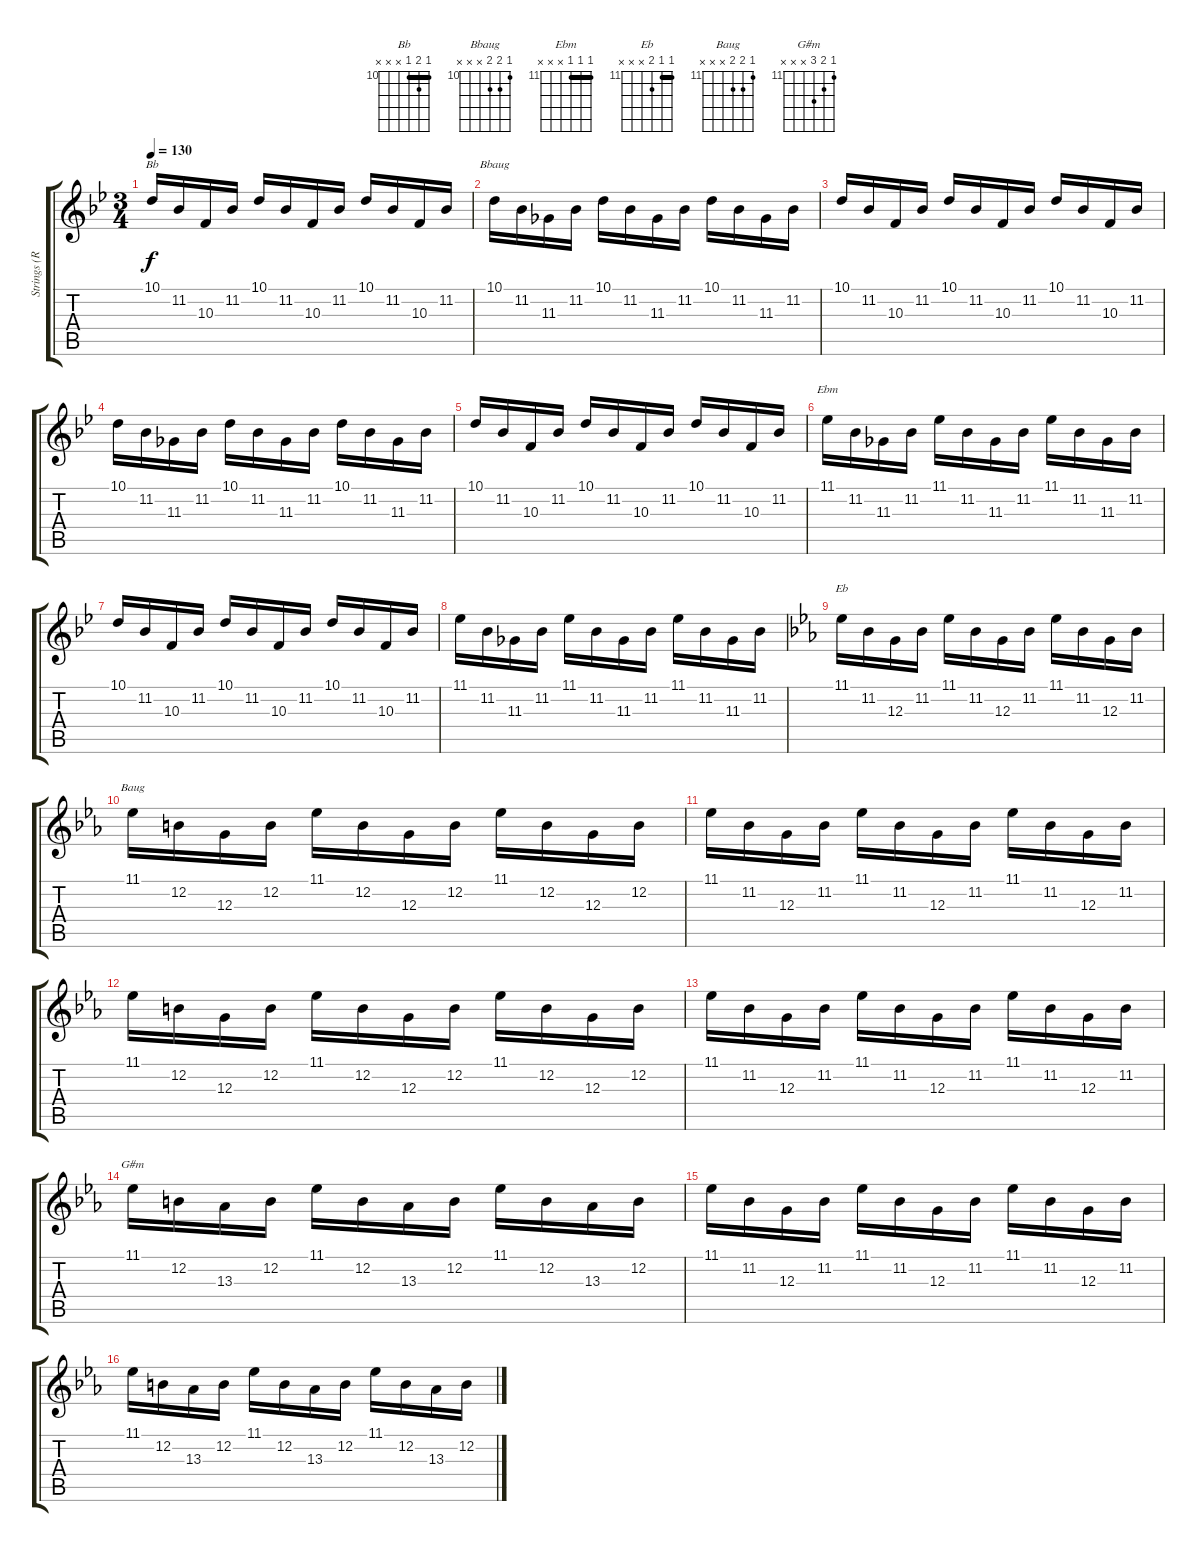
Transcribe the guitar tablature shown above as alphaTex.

\track ("Strings (RH)" "Strings (R") {instrument stringensemble1}
\staff {score tabs}
\tuning (E4 B3 G3 D3 A2 E2) {hide}
\chord ("Bb" 10 11 10 x x x) {firstfret 10 barre 10}
\chord ("Bbaug" 10 11 11 x x x) {firstfret 10}
\chord ("Ebm" 11 11 11 x x x) {firstfret 11 barre 11}
\chord ("Eb" 11 11 12 x x x) {firstfret 11 barre 11}
\chord ("Baug" 11 12 12 x x x) {firstfret 11}
\chord ("G#m" 11 12 13 x x x) {firstfret 11}
\ts (3 4)
\tempo 130
\clef g2
\ks bb
10.1.16{ch "Bb" dy f} 11.2.16 10.3.16 11.2.16 10.1.16 11.2.16 10.3.16 11.2.16 10.1.16 11.2.16 10.3.16 11.2.16 |
10.1.16{ch "Bbaug"} 11.2.16 11.3.16 11.2.16 10.1.16 11.2.16 11.3.16 11.2.16 10.1.16 11.2.16 11.3.16 11.2.16 |
10.1.16 11.2.16 10.3.16 11.2.16 10.1.16 11.2.16 10.3.16 11.2.16 10.1.16 11.2.16 10.3.16 11.2.16 |
10.1.16 11.2.16 11.3.16 11.2.16 10.1.16 11.2.16 11.3.16 11.2.16 10.1.16 11.2.16 11.3.16 11.2.16 |
10.1.16 11.2.16 10.3.16 11.2.16 10.1.16 11.2.16 10.3.16 11.2.16 10.1.16 11.2.16 10.3.16 11.2.16 |
11.1.16{ch "Ebm"} 11.2.16 11.3.16 11.2.16 11.1.16 11.2.16 11.3.16 11.2.16 11.1.16 11.2.16 11.3.16 11.2.16 |
10.1.16 11.2.16 10.3.16 11.2.16 10.1.16 11.2.16 10.3.16 11.2.16 10.1.16 11.2.16 10.3.16 11.2.16 |
11.1.16 11.2.16 11.3.16 11.2.16 11.1.16 11.2.16 11.3.16 11.2.16 11.1.16 11.2.16 11.3.16 11.2.16 |
\ks eb
11.1.16{ch "Eb"} 11.2.16 12.3.16 11.2.16 11.1.16 11.2.16 12.3.16 11.2.16 11.1.16 11.2.16 12.3.16 11.2.16 |
11.1.16{ch "Baug"} 12.2.16 12.3.16 12.2.16 11.1.16 12.2.16 12.3.16 12.2.16 11.1.16 12.2.16 12.3.16 12.2.16 |
11.1.16 11.2.16 12.3.16 11.2.16 11.1.16 11.2.16 12.3.16 11.2.16 11.1.16 11.2.16 12.3.16 11.2.16 |
11.1.16 12.2.16 12.3.16 12.2.16 11.1.16 12.2.16 12.3.16 12.2.16 11.1.16 12.2.16 12.3.16 12.2.16 |
11.1.16 11.2.16 12.3.16 11.2.16 11.1.16 11.2.16 12.3.16 11.2.16 11.1.16 11.2.16 12.3.16 11.2.16 |
11.1.16{ch "G#m"} 12.2.16 13.3.16 12.2.16 11.1.16 12.2.16 13.3.16 12.2.16 11.1.16 12.2.16 13.3.16 12.2.16 |
11.1.16 11.2.16 12.3.16 11.2.16 11.1.16 11.2.16 12.3.16 11.2.16 11.1.16 11.2.16 12.3.16 11.2.16 |
11.1.16 12.2.16 13.3.16 12.2.16 11.1.16 12.2.16 13.3.16 12.2.16 11.1.16 12.2.16 13.3.16 12.2.16
